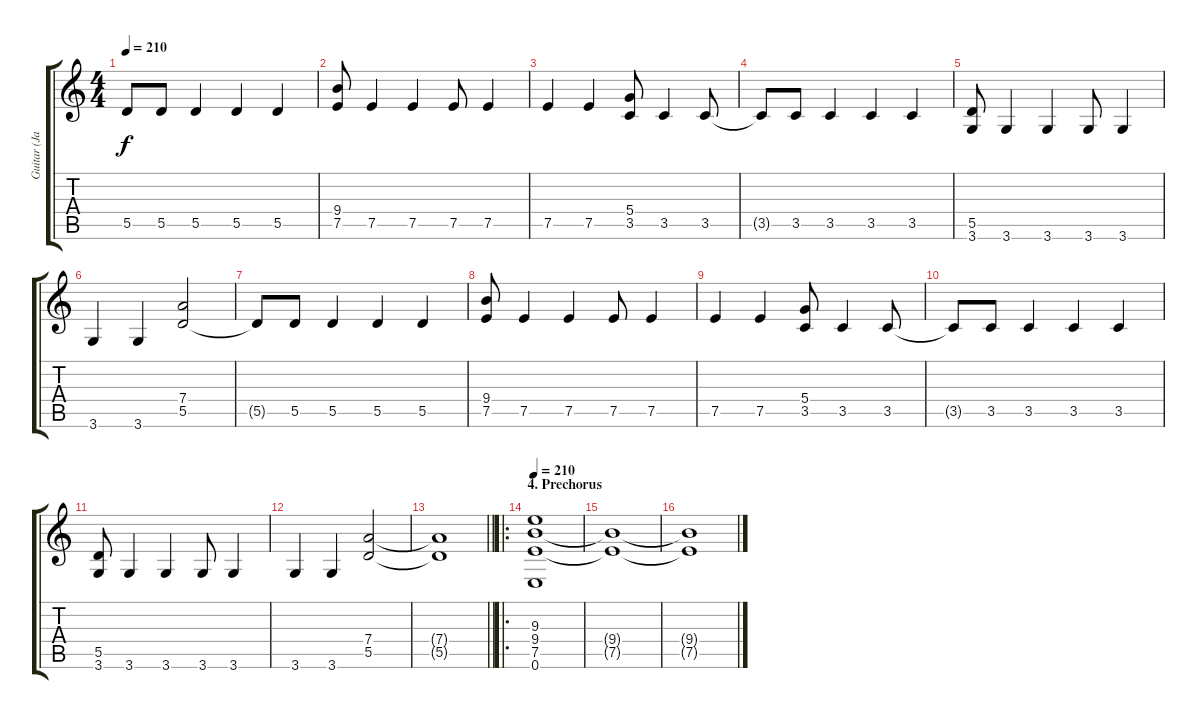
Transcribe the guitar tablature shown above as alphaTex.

\track ("Guitar (Janick Gers)" "Guitar (Ja") {instrument electricguitarjazz}
\staff {score tabs}
\tuning (E4 B3 G3 D3 A2 E2) {hide}
\ts (4 4)
\tempo 210
\clef g2
\ks c
5.5{t}.8{dy f} 5.5.8 5.5.4 5.5.4 5.5.4 |
(9.4 7.5).8 7.5.4 7.5.4 7.5.8 7.5.4 |
7.5.4 7.5.4 (5.4 3.5).8 3.5.4 3.5.8 |
3.5{t}.8 3.5.8 3.5.4 3.5.4 3.5.4 |
(5.5 3.6).8 3.6.4 3.6.4 3.6.8 3.6.4 |
3.6.4 3.6.4 (7.4 5.5).2 |
5.5{t}.8 5.5.8 5.5.4 5.5.4 5.5.4 |
(9.4 7.5).8 7.5.4 7.5.4 7.5.8 7.5.4 |
7.5.4 7.5.4 (5.4 3.5).8 3.5.4 3.5.8 |
3.5{t}.8 3.5.8 3.5.4 3.5.4 3.5.4 |
(5.5 3.6).8 3.6.4 3.6.4 3.6.8 3.6.4 |
3.6.4 3.6.4 (7.4 5.5).2 |
\barLineRight lightlight
(7.4{t} 5.5{t}).1 |
\ro
\section ("" "4. Prechorus")
\tempo 210
(9.3 9.4 7.5 0.6).1{instrument overdrivenguitar} |
(9.4{t} 7.5{t}).1 |
(9.4{t} 7.5{t}).1
